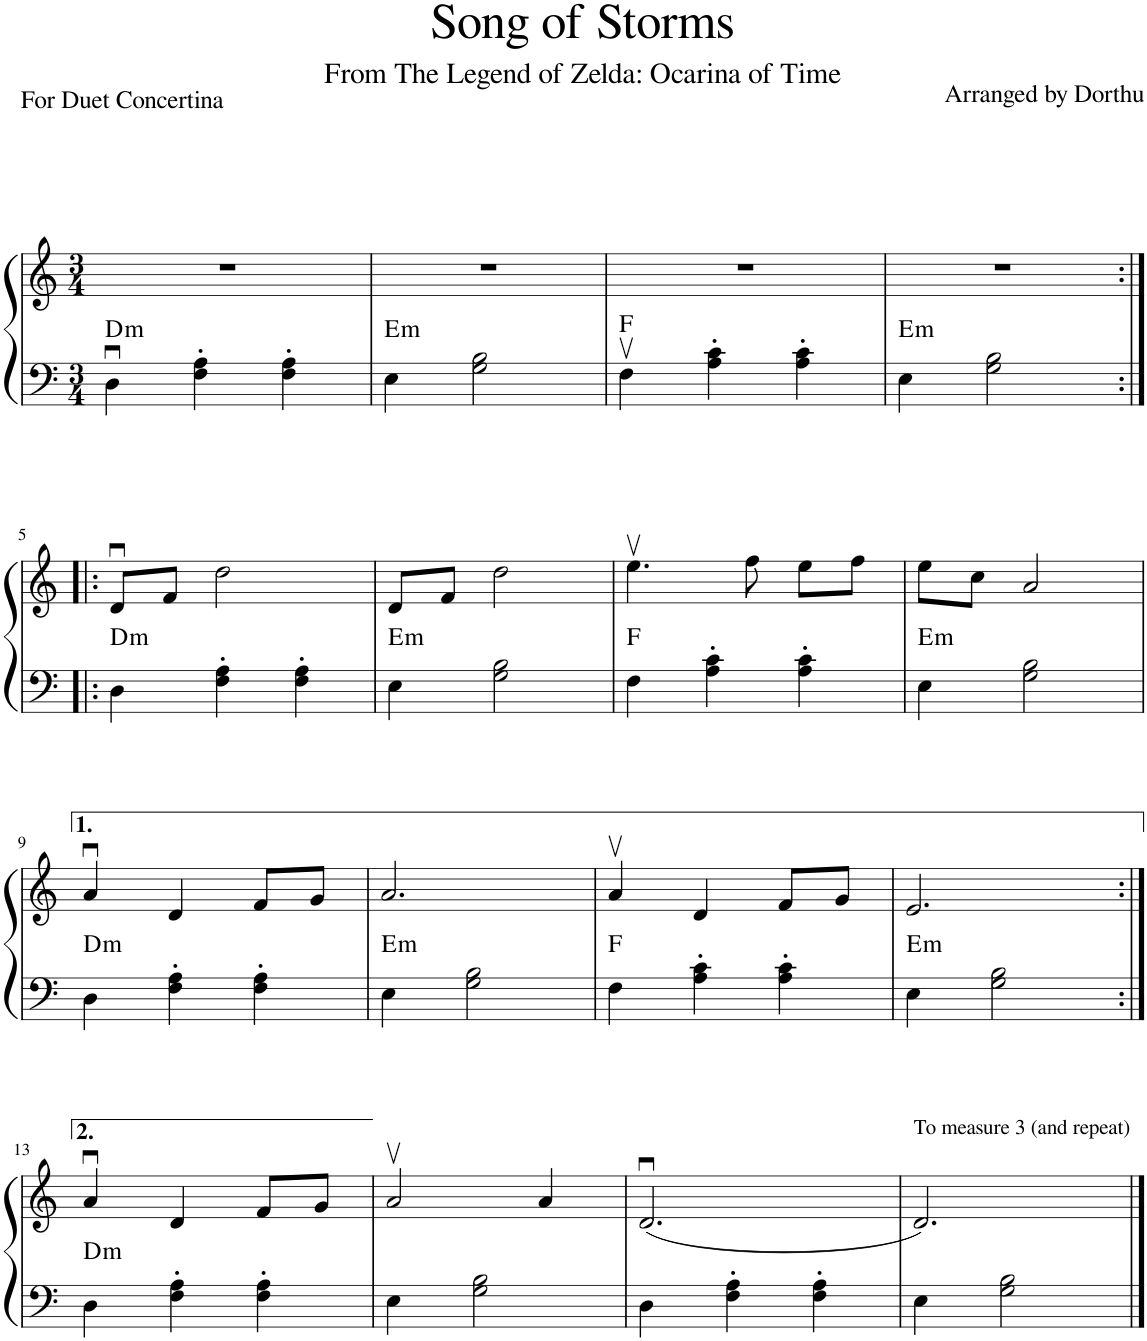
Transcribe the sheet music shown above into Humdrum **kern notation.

**kern	**kern	**harte
*part1	*part1	*part1
*staff2	*staff1	*
*I"Piano	*	*
*I'Pno.	*	*
*clefF4	*clefG2	*
*k[]	*k[]	*
*M3/4	*M3/4	*
=1	=1	=1
!	!	!LO:H:kt=m
4Du\	2.r	D:min
4F\' 4A\'	.	.
4F\' 4A\'	.	.
=2	=2	=2
!	!	!LO:H:kt=m
4E\	2.r	E:min
2G\ 2B\	.	.
=3	=3	=3
4Fv\	2.r	F:maj
4A\' 4c\'	.	.
4A\' 4c\'	.	.
=4	=4	=4
!	!	!LO:H:kt=m
4E\	2.r	E:min
2G\ 2B\	.	.
!!LO:LB:g=z
=5:|!|:	=5:|!|:	=5:|!|:
!	!	!LO:H:kt=m
4D\	8du/L	D:min
.	8f/J	.
4F\' 4A\'	2dd\	.
4F\' 4A\'	.	.
=6	=6	=6
!	!	!LO:H:kt=m
4E\	8d/L	E:min
.	8f/J	.
2G\ 2B\	2dd\	.
=7	=7	=7
4F\	4.eev\	F:maj
4A\' 4c\'	.	.
.	8ff\	.
4A\' 4c\'	8ee\L	.
.	8ff\J	.
=8	=8	=8
!	!	!LO:H:kt=m
4E\	8ee\L	E:min
.	8cc\J	.
2G\ 2B\	2a/	.
!!LO:LB:g=z
=9	=9	=9
!	!	!LO:H:kt=m
4D\	4au/	D:min
4F\' 4A\'	4d/	.
4F\' 4A\'	8f/L	.
.	8g/J	.
=10	=10	=10
!	!	!LO:H:kt=m
4E\	2.a/	E:min
2G\ 2B\	.	.
=11	=11	=11
4F\	4av/	F:maj
4A\' 4c\'	4d/	.
4A\' 4c\'	8f/L	.
.	8g/J	.
=12	=12	=12
!	!	!LO:H:kt=m
4E\	2.e/	E:min
2G\ 2B\	.	.
!!LO:LB:g=z
=13:|!	=13:|!	=13:|!
!	!	!LO:H:kt=m
4D\	4au/	D:min
4F\' 4A\'	4d/	.
4F\' 4A\'	8f/L	.
.	8g/J	.
=14	=14	=14
4E\	2av/	.
2G\ 2B\	.	.
.	4a/	.
=15	=15	=15
4D\	(2.du/	.
4F\' 4A\'	.	.
4F\' 4A\'	.	.
=16	=16	=16
!	!LO:TX:a:t=To measure 3 (and repeat)	!
4E\	2.d/)	.
2G\ 2B\	.	.
==	==	==
*-	*-	*-
